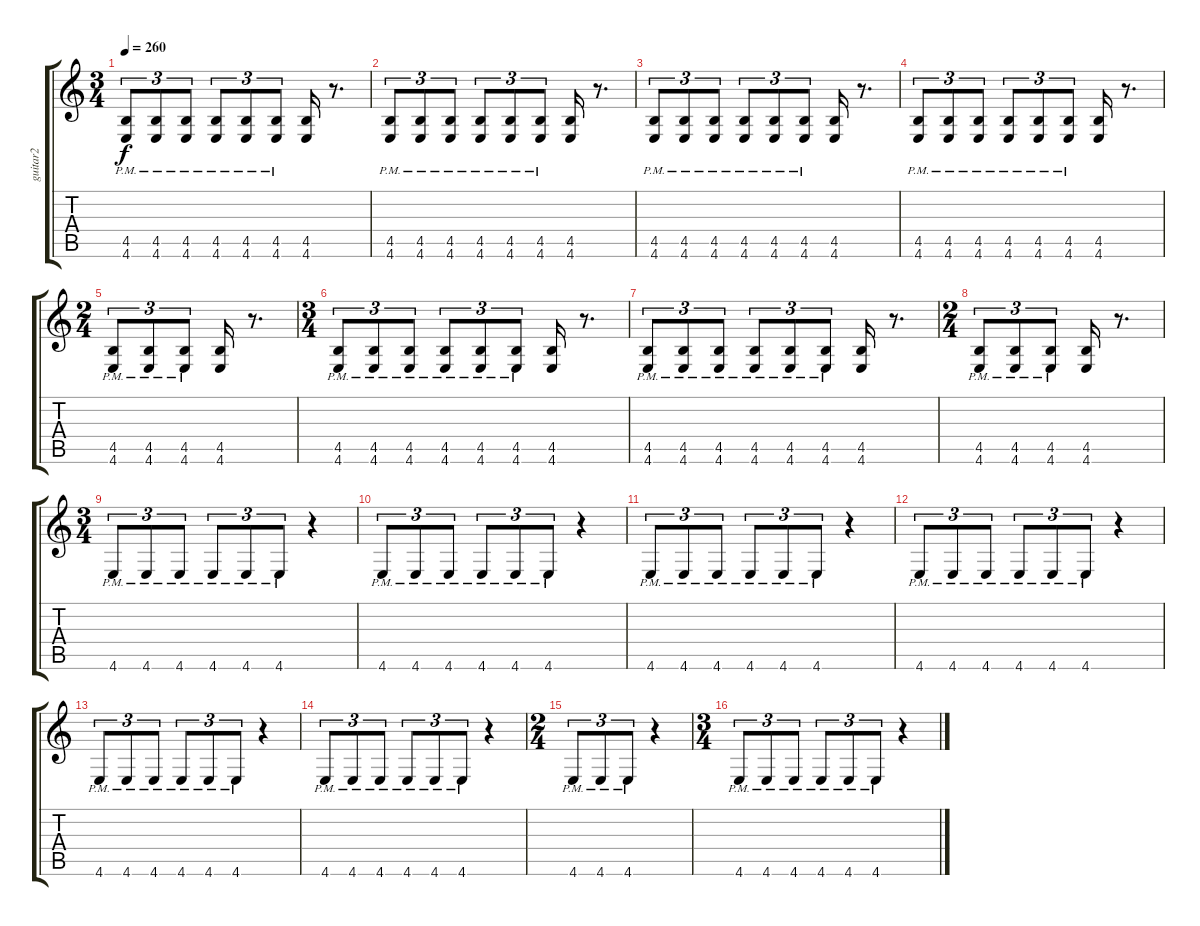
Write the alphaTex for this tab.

\track ("guitar2" "guitar2") {instrument distortionguitar}
\staff {score tabs}
\tuning (D4 A3 F3 C3 G2 C2) {hide}
\ts (3 4)
\tempo 260
\clef g2
\ks c
(4.5{pm} 4.6{pm}).8{tu (3 2) dy f} (4.5{pm} 4.6{pm}).8{tu (3 2)} (4.5{pm} 4.6{pm}).8{tu (3 2)} (4.5{pm} 4.6{pm}).8{tu (3 2)} (4.5{pm} 4.6{pm}).8{tu (3 2)} (4.5{pm} 4.6{pm}).8{tu (3 2)} (4.5 4.6).16 r.8{d} |
(4.5{pm} 4.6{pm}).8{tu (3 2)} (4.5{pm} 4.6{pm}).8{tu (3 2)} (4.5{pm} 4.6{pm}).8{tu (3 2)} (4.5{pm} 4.6{pm}).8{tu (3 2)} (4.5{pm} 4.6{pm}).8{tu (3 2)} (4.5{pm} 4.6{pm}).8{tu (3 2)} (4.5 4.6).16 r.8{d} |
(4.5{pm} 4.6{pm}).8{tu (3 2)} (4.5{pm} 4.6{pm}).8{tu (3 2)} (4.5{pm} 4.6{pm}).8{tu (3 2)} (4.5{pm} 4.6{pm}).8{tu (3 2)} (4.5{pm} 4.6{pm}).8{tu (3 2)} (4.5{pm} 4.6{pm}).8{tu (3 2)} (4.5 4.6).16 r.8{d} |
(4.5{pm} 4.6{pm}).8{tu (3 2)} (4.5{pm} 4.6{pm}).8{tu (3 2)} (4.5{pm} 4.6{pm}).8{tu (3 2)} (4.5{pm} 4.6{pm}).8{tu (3 2)} (4.5{pm} 4.6{pm}).8{tu (3 2)} (4.5{pm} 4.6{pm}).8{tu (3 2)} (4.5 4.6).16 r.8{d} |
\ts (2 4)
(4.5{pm} 4.6{pm}).8{tu (3 2)} (4.5{pm} 4.6{pm}).8{tu (3 2)} (4.5{pm} 4.6{pm}).8{tu (3 2)} (4.5 4.6).16 r.8{d} |
\ts (3 4)
(4.5{pm} 4.6{pm}).8{tu (3 2)} (4.5{pm} 4.6{pm}).8{tu (3 2)} (4.5{pm} 4.6{pm}).8{tu (3 2)} (4.5{pm} 4.6{pm}).8{tu (3 2)} (4.5{pm} 4.6{pm}).8{tu (3 2)} (4.5{pm} 4.6{pm}).8{tu (3 2)} (4.5 4.6).16 r.8{d} |
(4.5{pm} 4.6{pm}).8{tu (3 2)} (4.5{pm} 4.6{pm}).8{tu (3 2)} (4.5{pm} 4.6{pm}).8{tu (3 2)} (4.5{pm} 4.6{pm}).8{tu (3 2)} (4.5{pm} 4.6{pm}).8{tu (3 2)} (4.5{pm} 4.6{pm}).8{tu (3 2)} (4.5 4.6).16 r.8{d} |
\ts (2 4)
(4.5{pm} 4.6{pm}).8{tu (3 2)} (4.5{pm} 4.6{pm}).8{tu (3 2)} (4.5{pm} 4.6{pm}).8{tu (3 2)} (4.5 4.6).16 r.8{d} |
\ts (3 4)
4.6{pm}.8{tu (3 2)} 4.6{pm}.8{tu (3 2)} 4.6{pm}.8{tu (3 2)} 4.6{pm}.8{tu (3 2)} 4.6{pm}.8{tu (3 2)} 4.6{pm}.8{tu (3 2)} r.4 |
4.6{pm}.8{tu (3 2)} 4.6{pm}.8{tu (3 2)} 4.6{pm}.8{tu (3 2)} 4.6{pm}.8{tu (3 2)} 4.6{pm}.8{tu (3 2)} 4.6{pm}.8{tu (3 2)} r.4 |
4.6{pm}.8{tu (3 2)} 4.6{pm}.8{tu (3 2)} 4.6{pm}.8{tu (3 2)} 4.6{pm}.8{tu (3 2)} 4.6{pm}.8{tu (3 2)} 4.6{pm}.8{tu (3 2)} r.4 |
4.6{pm}.8{tu (3 2)} 4.6{pm}.8{tu (3 2)} 4.6{pm}.8{tu (3 2)} 4.6{pm}.8{tu (3 2)} 4.6{pm}.8{tu (3 2)} 4.6{pm}.8{tu (3 2)} r.4 |
4.6{pm}.8{tu (3 2)} 4.6{pm}.8{tu (3 2)} 4.6{pm}.8{tu (3 2)} 4.6{pm}.8{tu (3 2)} 4.6{pm}.8{tu (3 2)} 4.6{pm}.8{tu (3 2)} r.4 |
4.6{pm}.8{tu (3 2)} 4.6{pm}.8{tu (3 2)} 4.6{pm}.8{tu (3 2)} 4.6{pm}.8{tu (3 2)} 4.6{pm}.8{tu (3 2)} 4.6{pm}.8{tu (3 2)} r.4 |
\ts (2 4)
4.6{pm}.8{tu (3 2)} 4.6{pm}.8{tu (3 2)} 4.6{pm}.8{tu (3 2)} r.4 |
\ts (3 4)
4.6{pm}.8{tu (3 2)} 4.6{pm}.8{tu (3 2)} 4.6{pm}.8{tu (3 2)} 4.6{pm}.8{tu (3 2)} 4.6{pm}.8{tu (3 2)} 4.6{pm}.8{tu (3 2)} r.4
